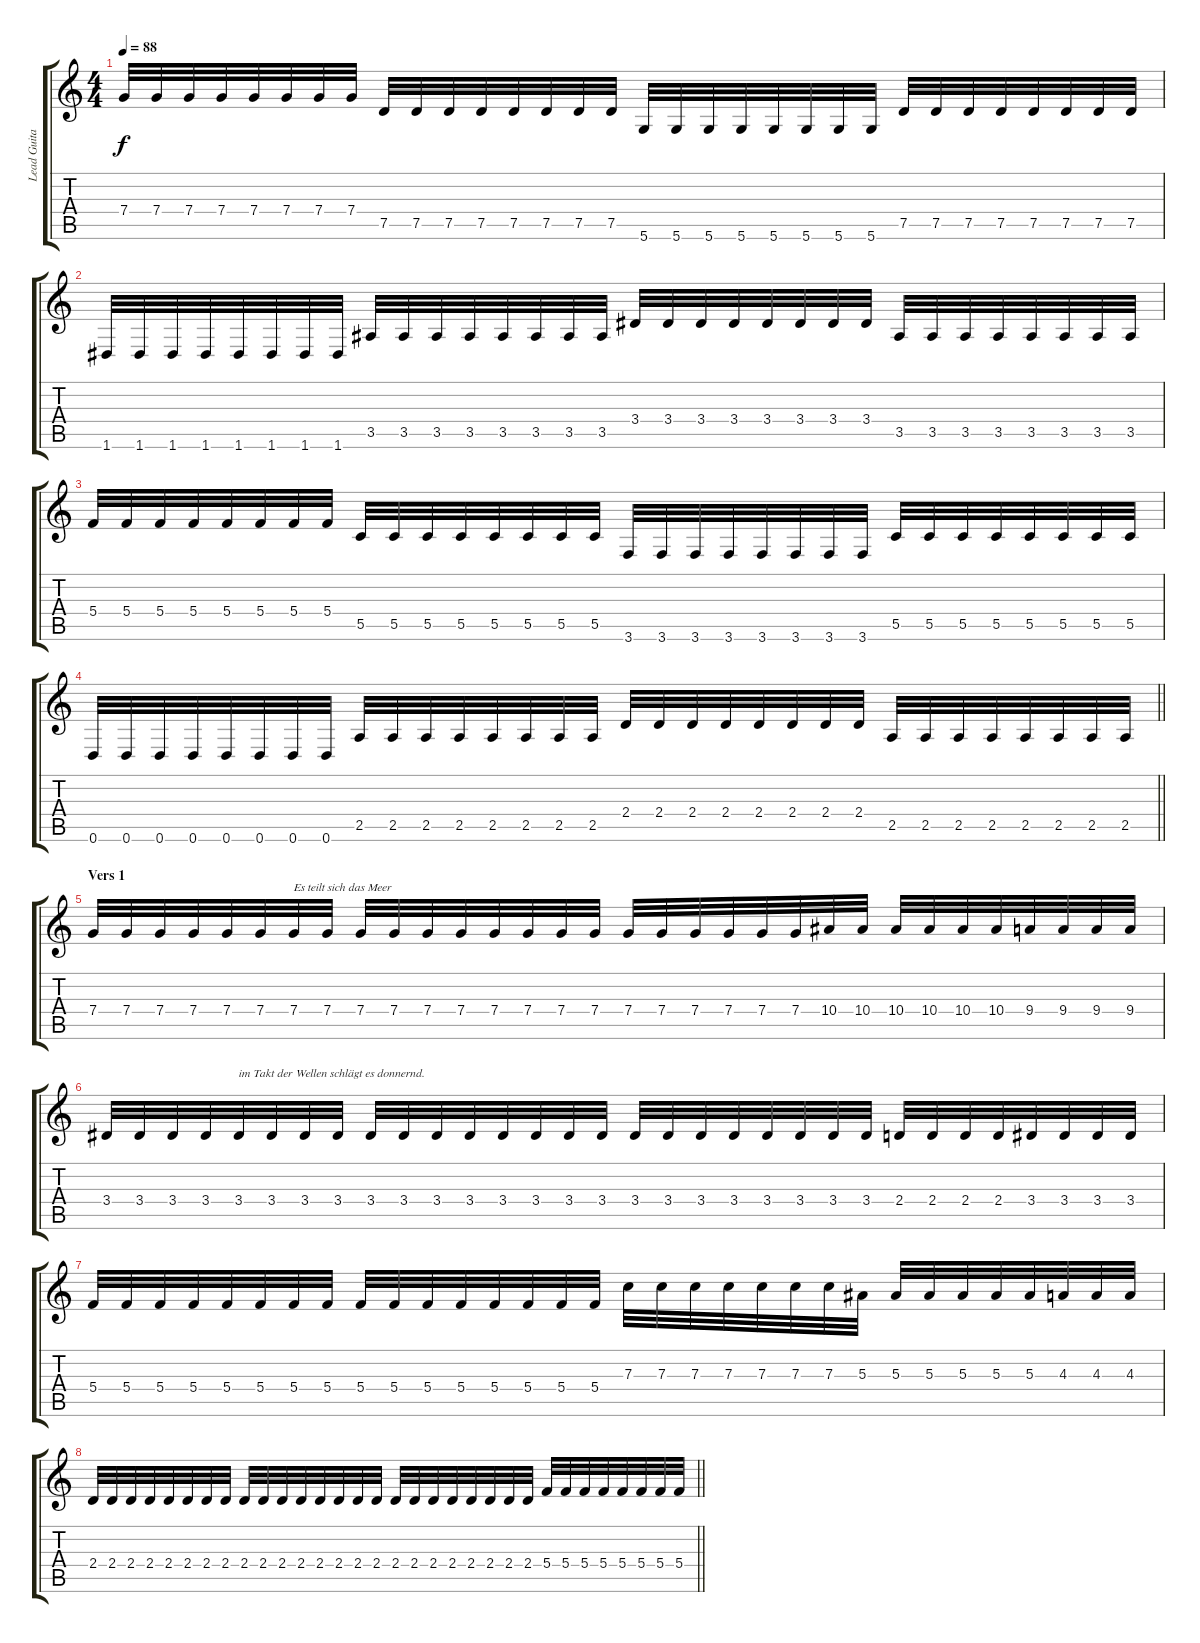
\track ("Lead Guitar" "Lead Guita") {instrument distortionguitar}
\staff {score tabs}
\tuning (D4 A3 F3 C3 G2 D2) {hide}
\ts (4 4)
\tempo 88
\clef g2
\ks c
7.4.32{dy f} 7.4.32 7.4.32 7.4.32 7.4.32 7.4.32 7.4.32 7.4.32 7.5.32 7.5.32 7.5.32 7.5.32 7.5.32 7.5.32 7.5.32 7.5.32 5.6.32 5.6.32 5.6.32 5.6.32 5.6.32 5.6.32 5.6.32 5.6.32 7.5.32 7.5.32 7.5.32 7.5.32 7.5.32 7.5.32 7.5.32 7.5.32 |
1.6.32 1.6.32 1.6.32 1.6.32 1.6.32 1.6.32 1.6.32 1.6.32 3.5.32 3.5.32 3.5.32 3.5.32 3.5.32 3.5.32 3.5.32 3.5.32 3.4.32 3.4.32 3.4.32 3.4.32 3.4.32 3.4.32 3.4.32 3.4.32 3.5.32 3.5.32 3.5.32 3.5.32 3.5.32 3.5.32 3.5.32 3.5.32 |
5.4.32 5.4.32 5.4.32 5.4.32 5.4.32 5.4.32 5.4.32 5.4.32 5.5.32 5.5.32 5.5.32 5.5.32 5.5.32 5.5.32 5.5.32 5.5.32 3.6.32 3.6.32 3.6.32 3.6.32 3.6.32 3.6.32 3.6.32 3.6.32 5.5.32 5.5.32 5.5.32 5.5.32 5.5.32 5.5.32 5.5.32 5.5.32 |
\barLineRight lightlight
0.6.32 0.6.32 0.6.32 0.6.32 0.6.32 0.6.32 0.6.32 0.6.32 2.5.32 2.5.32 2.5.32 2.5.32 2.5.32 2.5.32 2.5.32 2.5.32 2.4.32 2.4.32 2.4.32 2.4.32 2.4.32 2.4.32 2.4.32 2.4.32 2.5.32 2.5.32 2.5.32 2.5.32 2.5.32 2.5.32 2.5.32 2.5.32 |
\section ("" "Vers 1")
7.4.32 7.4.32 7.4.32 7.4.32 7.4.32 7.4.32 7.4.32{txt "Es teilt sich das Meer"} 7.4.32 7.4.32 7.4.32 7.4.32 7.4.32 7.4.32 7.4.32 7.4.32 7.4.32 7.4.32 7.4.32 7.4.32 7.4.32 7.4.32 7.4.32 10.4.32 10.4.32 10.4.32 10.4.32 10.4.32 10.4.32 9.4.32 9.4.32 9.4.32 9.4.32 |
3.4.32 3.4.32 3.4.32 3.4.32 3.4.32{txt "im Takt der Wellen schlägt es donnernd."} 3.4.32 3.4.32 3.4.32 3.4.32 3.4.32 3.4.32 3.4.32 3.4.32 3.4.32 3.4.32 3.4.32 3.4.32 3.4.32 3.4.32 3.4.32 3.4.32 3.4.32 3.4.32 3.4.32 2.4.32 2.4.32 2.4.32 2.4.32 3.4.32 3.4.32 3.4.32 3.4.32 |
5.4.32 5.4.32 5.4.32 5.4.32 5.4.32 5.4.32 5.4.32 5.4.32 5.4.32 5.4.32 5.4.32 5.4.32 5.4.32 5.4.32 5.4.32 5.4.32 7.3.32 7.3.32 7.3.32 7.3.32 7.3.32 7.3.32 7.3.32 5.3.32 5.3.32 5.3.32 5.3.32 5.3.32 5.3.32 4.3.32 4.3.32 4.3.32 |
\barLineRight lightlight
2.4.32 2.4.32 2.4.32 2.4.32 2.4.32 2.4.32 2.4.32 2.4.32 2.4.32 2.4.32 2.4.32 2.4.32 2.4.32 2.4.32 2.4.32 2.4.32 2.4.32 2.4.32 2.4.32 2.4.32 2.4.32 2.4.32 2.4.32 2.4.32 5.4.32 5.4.32 5.4.32 5.4.32 5.4.32 5.4.32 5.4.32 5.4.32
